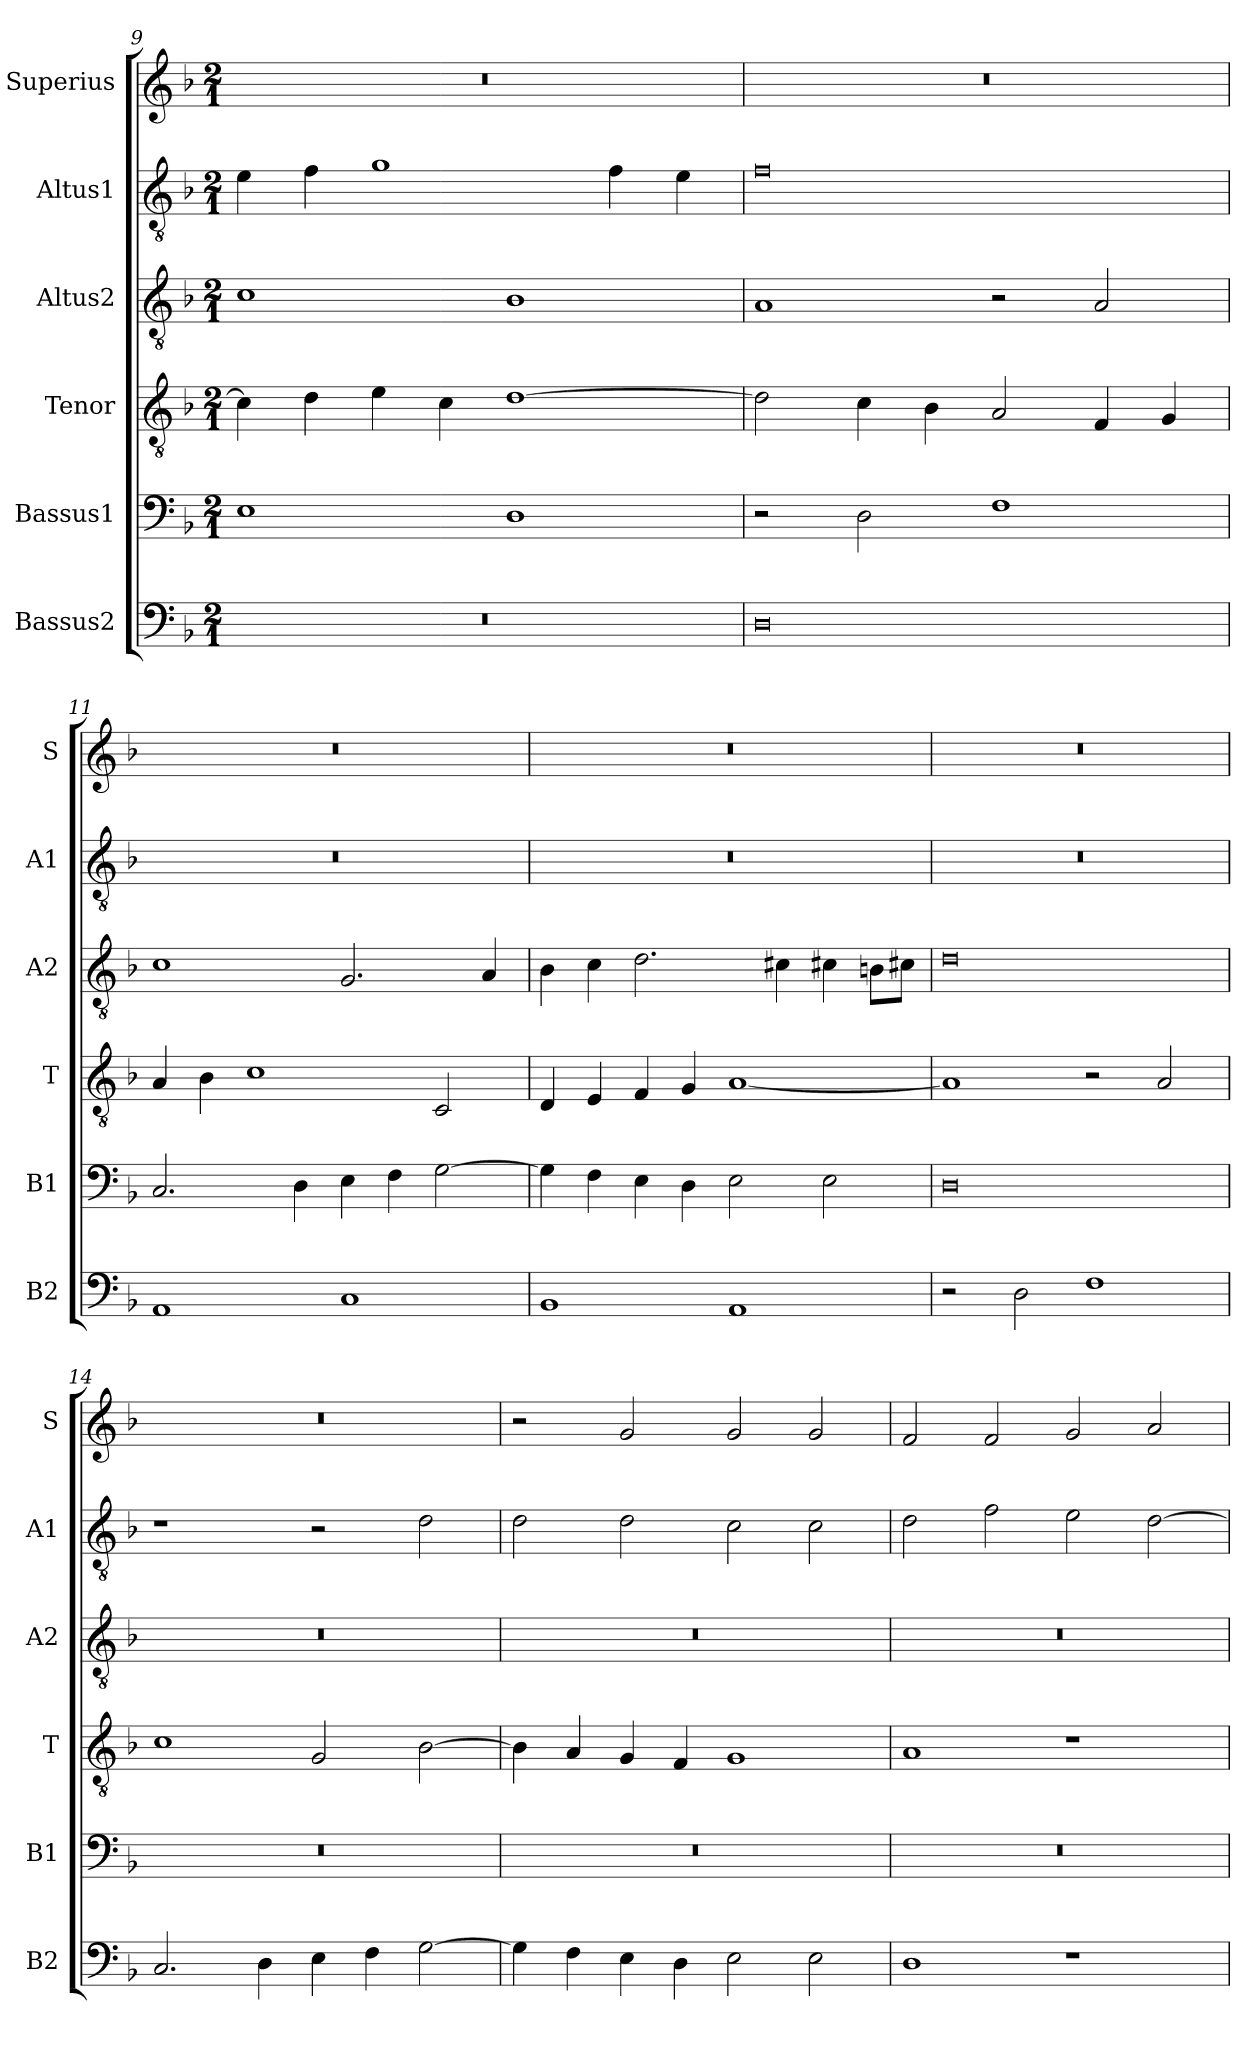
**kern	**kern	**kern	**kern	**kern	**kern
*part6	*part5	*part4	*part3	*part2	*part1
*staff6	*staff5	*staff4	*staff3	*staff2	*staff1
*I"Bassus2	*I"Bassus1	*I"Tenor	*I"Altus2	*I"Altus1	*I"Superius
*I'B2	*I'B1	*I'T	*I'A2	*I'A1	*I'S
*clefF4	*clefF4	*clefGv2	*clefGv2	*clefGv2	*clefG2
*k[b-]	*k[b-]	*k[b-]	*k[b-]	*k[b-]	*k[b-]
*M2/1	*M2/1	*M2/1	*M2/1	*M2/1	*M2/1
=9	=9	=9	=9	=9	=9
0r	1E	4c\]	1c	4e\	0r
.	.	4d\	.	4f\	.
.	.	4e\	.	1g	.
.	.	4c\	.	.	.
.	1D	[1d	1B-	.	.
.	.	.	.	4f\	.
.	.	.	.	4e\	.
=10	=10	=10	=10	=10	=10
0D	2r	2d\]	1A	0f	0r
.	2D\	4c\	.	.	.
.	.	4B-\	.	.	.
.	1F	2A/	2r	.	.
.	.	4F/	2A/	.	.
.	.	4G/	.	.	.
=11	=11	=11	=11	=11	=11
1AA	2.C/	4A/	1c	0r	0r
.	.	4B-\	.	.	.
.	.	1c	.	.	.
.	4D\	.	.	.	.
1C	4E\	.	2.G/	.	.
.	4F\	.	.	.	.
.	[2G\	2C/	.	.	.
.	.	.	4A/	.	.
=12	=12	=12	=12	=12	=12
1BB-	4G\]	4D/	4B-\	0r	0r
.	4F\	4E/	4c\	.	.
.	4E\	4F/	2.d\	.	.
.	4D\	4G/	.	.	.
1AA	2E\	[1A	.	.	.
.	.	.	4c#X\	.	.
.	2E\	.	4c#X\	.	.
.	.	.	8Bn\L	.	.
.	.	.	8c#X\J	.	.
=13	=13	=13	=13	=13	=13
2r	0D	1A]	0d	0r	0r
2D\	.	.	.	.	.
1F	.	2r	.	.	.
.	.	2A/	.	.	.
=14	=14	=14	=14	=14	=14
2.C/	0r	1c	0r	1r	0r
4D\	.	.	.	.	.
4E\	.	2G/	.	2r	.
4F\	.	.	.	.	.
[2G\	.	[2B-\	.	2d\	.
=15	=15	=15	=15	=15	=15
4G\]	0r	4B-\]	0r	2d\	2r
4F\	.	4A/	.	.	.
4E\	.	4G/	.	2d\	2g/
4D\	.	4F/	.	.	.
2E\	.	1G	.	2c\	2g/
2E\	.	.	.	2c\	2g/
=16	=16	=16	=16	=16	=16
1D	0r	1A	0r	2d\	2f/
.	.	.	.	2f\	2f/
1r	.	1r	.	2e\	2g/
.	.	.	.	[2d\	2a/
=	=	=	=	=	=
*-	*-	*-	*-	*-	*-
